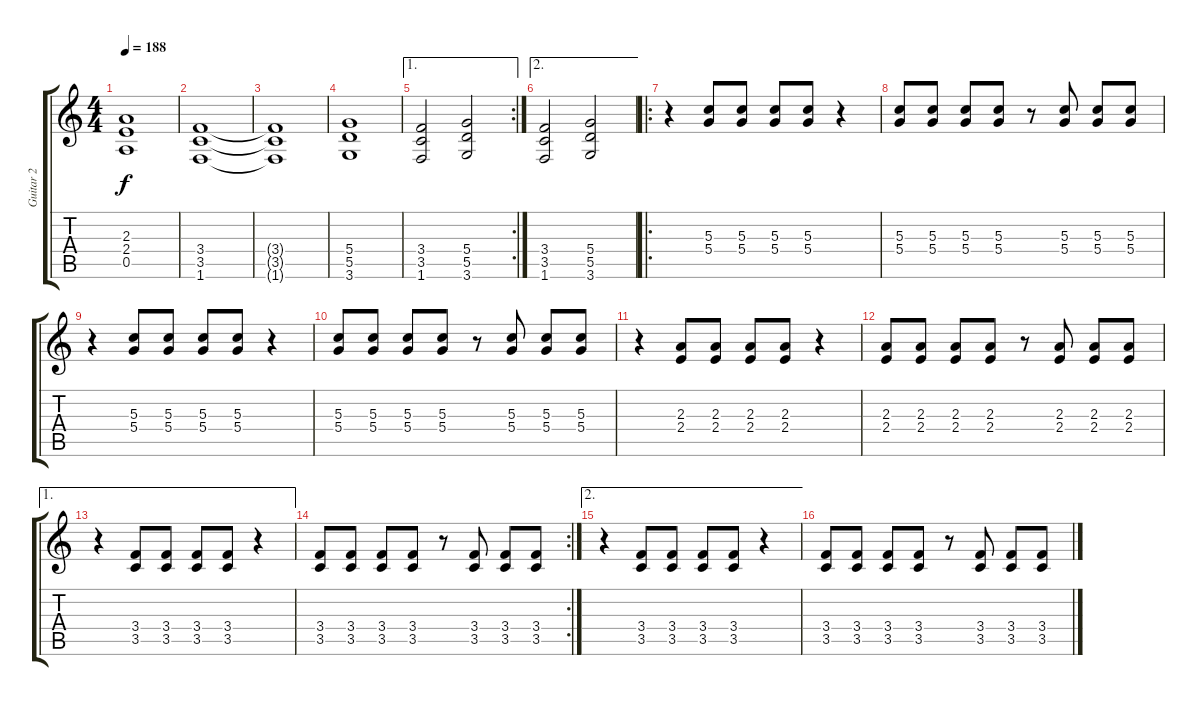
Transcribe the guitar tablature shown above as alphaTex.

\track ("Guitar 2" "Guitar 2") {instrument overdrivenguitar}
\staff {score tabs}
\tuning (E4 B3 G3 D3 A2 E2) {hide}
\ts (4 4)
\tempo 188
\clef g2
\ks c
(2.3{t} 2.4{t} 0.5{t}).1{dy f} |
(3.4 3.5 1.6).1 |
(3.4{t} 3.5{t} 1.6{t}).1 |
(5.4 5.5 3.6).1 |
\ae 1
\rc 2
(3.4 3.5 1.6).2 (5.4 5.5 3.6).2 |
\ae 2
(3.4 3.5 1.6).2 (5.4 5.5 3.6).2 |
\ro
r.4 (5.3 5.4).8 (5.3 5.4).8 (5.3 5.4).8 (5.3 5.4).8 r.4 |
(5.3 5.4).8 (5.3 5.4).8 (5.3 5.4).8 (5.3 5.4).8 r.8 (5.3 5.4).8 (5.3 5.4).8 (5.3 5.4).8 |
r.4 (5.3 5.4).8 (5.3 5.4).8 (5.3 5.4).8 (5.3 5.4).8 r.4 |
(5.3 5.4).8 (5.3 5.4).8 (5.3 5.4).8 (5.3 5.4).8 r.8 (5.3 5.4).8 (5.3 5.4).8 (5.3 5.4).8 |
r.4 (2.3 2.4).8 (2.3 2.4).8 (2.3 2.4).8 (2.3 2.4).8 r.4 |
(2.3 2.4).8 (2.3 2.4).8 (2.3 2.4).8 (2.3 2.4).8 r.8 (2.3 2.4).8 (2.3 2.4).8 (2.3 2.4).8 |
\ae 1
r.4 (3.4 3.5).8 (3.4 3.5).8 (3.4 3.5).8 (3.4 3.5).8 r.4 |
\rc 2
(3.4 3.5).8 (3.4 3.5).8 (3.4 3.5).8 (3.4 3.5).8 r.8 (3.4 3.5).8 (3.4 3.5).8 (3.4 3.5).8 |
\ae 2
r.4 (3.4 3.5).8 (3.4 3.5).8 (3.4 3.5).8 (3.4 3.5).8 r.4 |
(3.4 3.5).8 (3.4 3.5).8 (3.4 3.5).8 (3.4 3.5).8 r.8 (3.4 3.5).8 (3.4 3.5).8 (3.4 3.5).8
